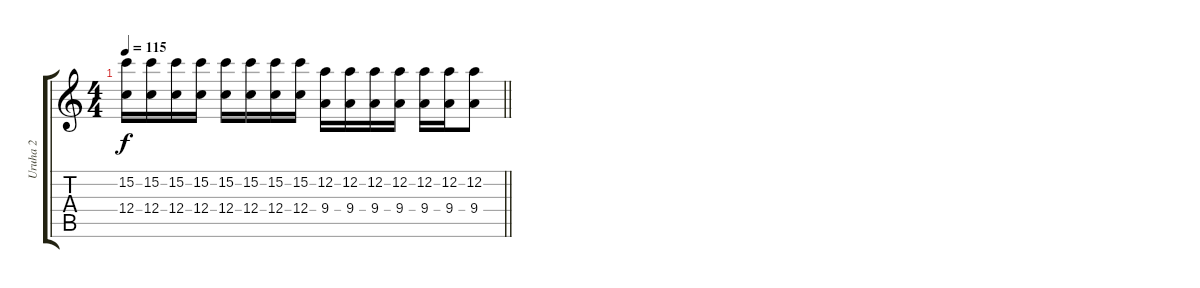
\track ("Uruha 2" "Uruha 2") {instrument distortionguitar}
\staff {score tabs}
\tuning (D4 A3 F3 C3 G2 D2) {hide}
\ts (4 4)
\tempo 115
\clef g2
\barLineRight lightlight
\ks c
(15.2 12.4).16{dy f} (15.2 12.4).16 (15.2 12.4).16 (15.2 12.4).16 (15.2 12.4).16 (15.2 12.4).16 (15.2 12.4).16 (15.2 12.4).16 (12.2 9.4).16 (12.2 9.4).16 (12.2 9.4).16 (12.2 9.4).16 (12.2 9.4).16 (12.2 9.4).16 (12.2 9.4).8
